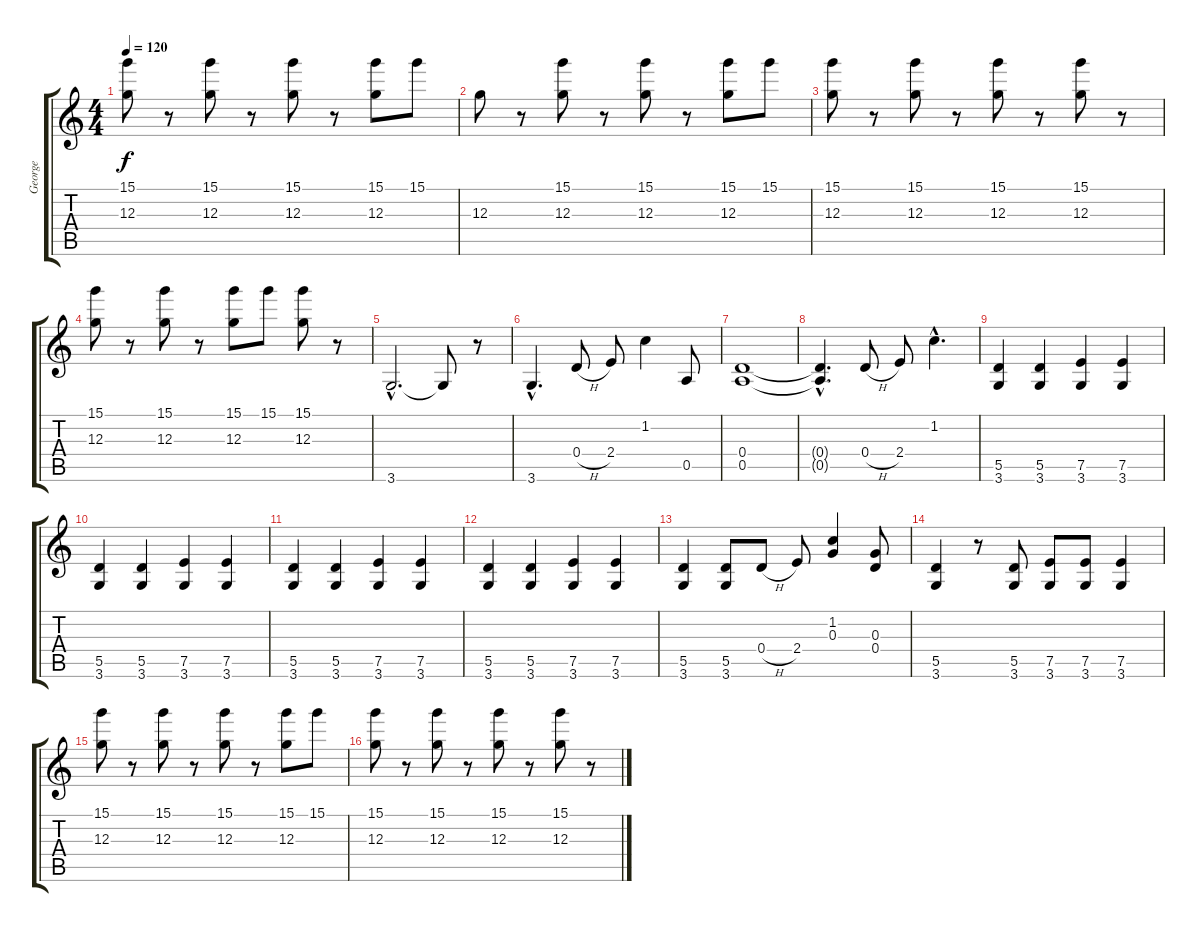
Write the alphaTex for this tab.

\track ("George" "George") {instrument distortionguitar}
\staff {score tabs}
\tuning (E4 B3 G3 D3 A2 E2) {hide}
\ts (4 4)
\tempo 120
\clef g2
\ks c
(15.1 12.3).8{dy f} r.8 (15.1 12.3).8 r.8 (15.1 12.3).8 r.8 (15.1 12.3).8 15.1.8 |
12.3.8 r.8 (15.1 12.3).8 r.8 (15.1 12.3).8 r.8 (15.1 12.3).8 15.1.8 |
(15.1 12.3).8 r.8 (15.1 12.3).8 r.8 (15.1 12.3).8 r.8 (15.1 12.3).8 r.8 |
(15.1 12.3).8 r.8 (15.1 12.3).8 r.8 (15.1 12.3).8 15.1.8 (15.1 12.3).8 r.8 |
3.6{hac}.2{d} 3.6{t}.8 r.8 |
3.6{hac}.4{d} 0.4{h}.8 2.4.8 1.2.4 0.5.8 |
(0.4 0.5).1 |
(0.4{hac t} 0.5{hac t}).4{d} 0.4{h}.8 2.4.8 1.2{hac}.4{d} |
(5.5 3.6).4 (5.5 3.6).4 (7.5 3.6).4 (7.5 3.6).4 |
(5.5 3.6).4 (5.5 3.6).4 (7.5 3.6).4 (7.5 3.6).4 |
(5.5 3.6).4 (5.5 3.6).4 (7.5 3.6).4 (7.5 3.6).4 |
(5.5 3.6).4 (5.5 3.6).4 (7.5 3.6).4 (7.5 3.6).4 |
(5.5 3.6).4 (5.5 3.6).8 0.4{h}.8 2.4.8 (1.2 0.3).4 (0.3 0.4).8 |
(5.5 3.6).4 r.8 (5.5 3.6).8 (7.5 3.6).8 (7.5 3.6).8 (7.5 3.6).4 |
(15.1 12.3).8 r.8 (15.1 12.3).8 r.8 (15.1 12.3).8 r.8 (15.1 12.3).8 15.1.8 |
(15.1 12.3).8 r.8 (15.1 12.3).8 r.8 (15.1 12.3).8 r.8 (15.1 12.3).8 r.8
